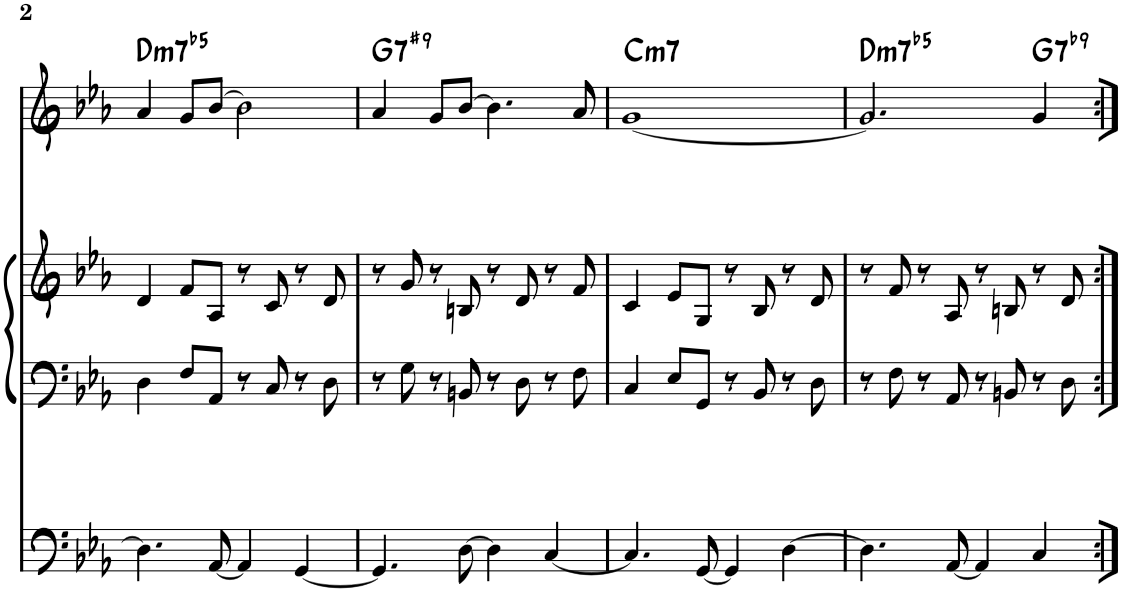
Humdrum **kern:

**kern	**kern	**kern	**kern	**harte
*part3	*part2	*part2	*part1	*part1
*staff4	*staff3	*staff2	*staff1	*
*I"Fretless Electric Bass	*I"Piano 2	*	*I"Electric Piano	*
*	*I'Pno	*	*I'E.Pno	*
!!LO:PB:g=z
*clefF4	*clefF4	*clefG2	*clefG2	*
*Trd7c12	*	*	*	*
*k[b-e-a-]	*k[b-e-a-]	*k[b-e-a-]	*k[b-e-a-]	*
*M4/4	*M4/4	*M4/4	*M4/4	*
=14	=14	=14	=14	=14
!	!	!	!	!LO:H:kt=m7b5
4.D\]	4D\	4d/	4a-/	D:hdim7
.	8F/L	8f/L	8g/L	.
[8AA-/	8AA-/J	8A-/J	[8b-/J	.
4AA-/]	8r	8r	2b-\]	.
.	8C/	8c/	.	.
[4GG/	8r	8r	.	.
.	8D\	8d/	.	.
=15	=15	=15	=15	=15
!	!	!	!	!LO:H:kt=7
4.GG/]	8r	8r	4a-/	G:7(#9)
.	8G\	8g/	.	.
.	8r	8r	8g/L	.
[8D\	8BBn/	8Bn/	[8b-/J	.
4D\]	8r	8r	4.b-\]	.
.	8D\	8d/	.	.
[4C/	8r	8r	.	.
.	8F\	8f/	8a-/	.
=16	=16	=16	=16	=16
!	!	!	!	!LO:H:kt=m7
4.C/]	4C/	4c/	[1g	C:min7
.	8E-/L	8e-/L	.	.
[8GG/	8GG/J	8G/J	.	.
4GG/]	8r	8r	.	.
.	8BB-/	8B-/	.	.
[4D\	8r	8r	.	.
.	8D\	8d/	.	.
=17	=17	=17	=17	=17
!	!	!	!	!LO:H:kt=m7b5
4.D\]	8r	8r	2.g/]	D:hdim7
.	8F\	8f/	.	.
.	8r	8r	.	.
[8AA-/	8AA-/	8A-/	.	.
4AA-/]	8r	8r	.	.
.	8BBn/	8Bn/	.	.
!	!	!	!	!LO:H:kt=7
4C/	8r	8r	4g/	G:7(b9)
.	8D\	8d/	.	.
=:|!	=:|!	=:|!	=:|!	=:|!
*-	*-	*-	*-	*-
